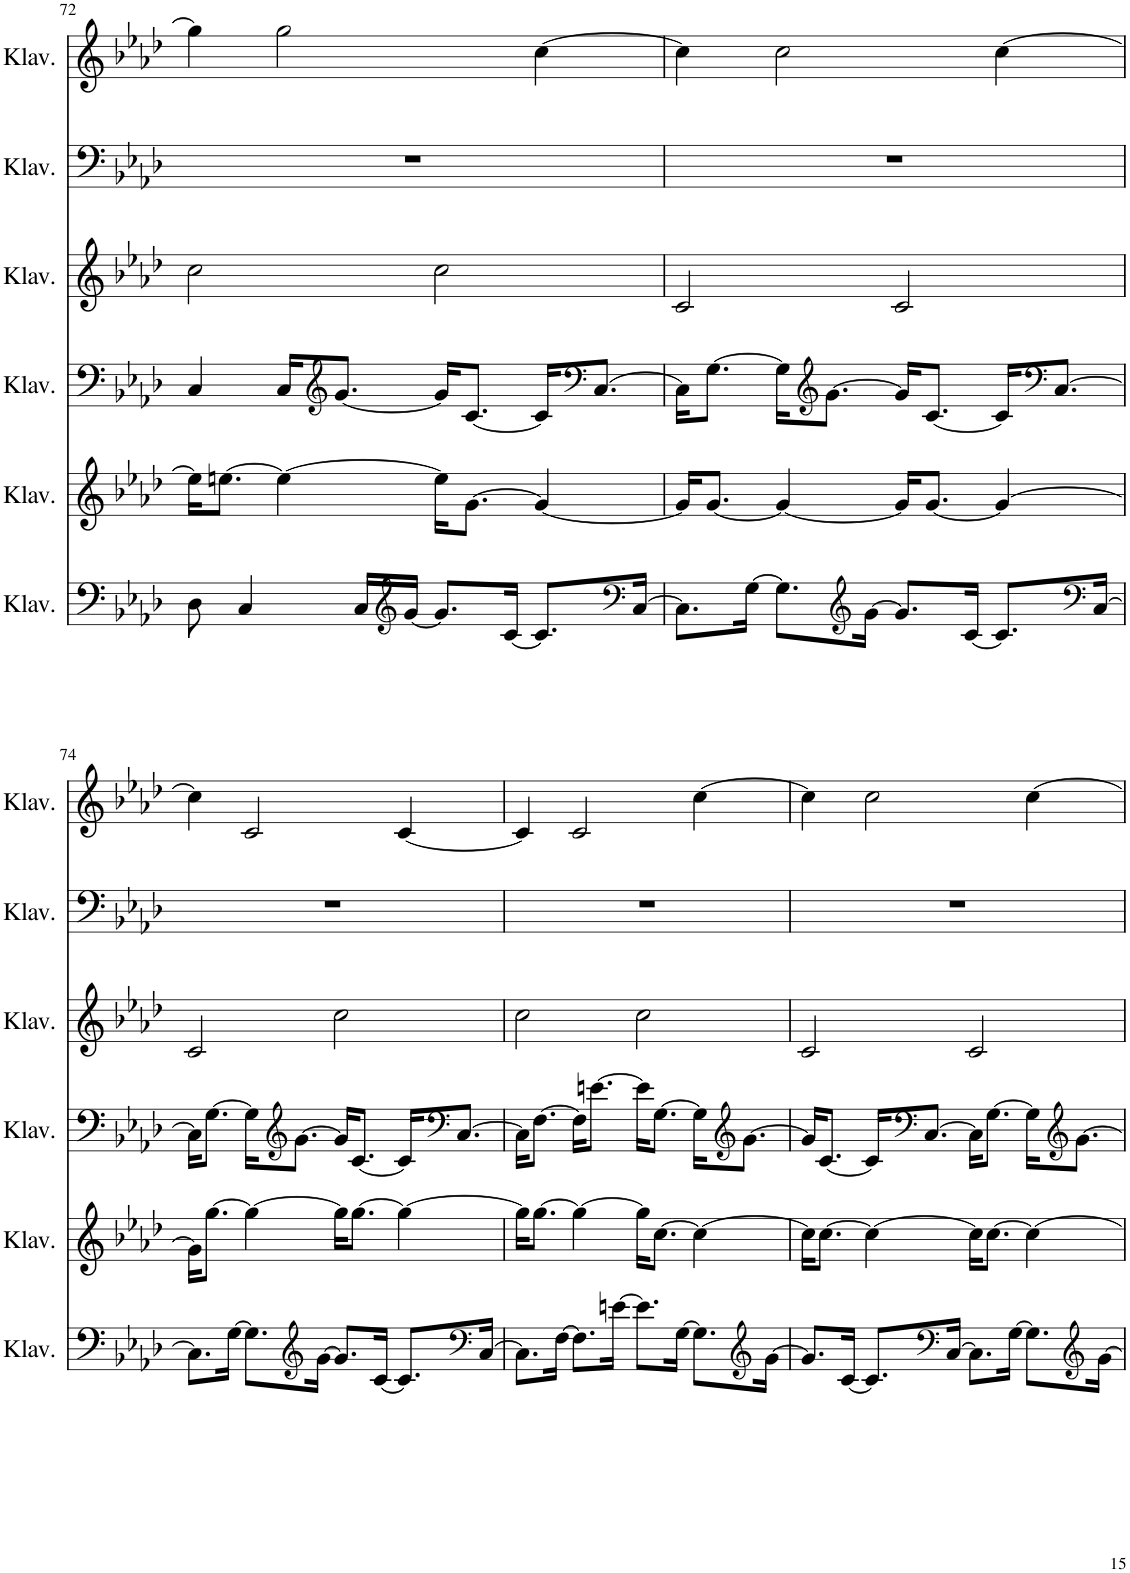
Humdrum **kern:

**kern	**kern	**kern	**kern	**kern	**kern
*part6	*part5	*part4	*part3	*part2	*part1
*staff6	*staff5	*staff4	*staff3	*staff2	*staff1
*I"Klavier	*I"Klavier	*I"Klavier	*I"Klavier	*I"Klavier	*I"Klavier
*I'Klav.	*I'Klav.	*I'Klav.	*I'Klav.	*I'Klav.	*I'Klav.
!!LO:PB:g=z
*clefF4	*clefG2	*clefF4	*clefG2	*clefF4	*clefG2
*k[b-e-a-d-]	*k[b-e-a-d-]	*k[b-e-a-d-]	*k[b-e-a-d-]	*k[b-e-a-d-]	*k[b-e-a-d-]
*M4/4	*M4/4	*M4/4	*M4/4	*M4/4	*M4/4
=72	=72	=72	=72	=72	=72
8D-\	16ee\KL]	4C/	2cc\	1r	4gg\]
.	[8.een\J	.	.	.	.
4C/	.	.	.	.	.
.	4ee\_	16C/KL	.	.	2gg\
*	*	*clefG2	*	*	*
.	.	[8.g/J	.	.	.
16C/LL	.	.	.	.	.
*clefG2	*	*	*	*	*
[16g/JJ	.	.	.	.	.
8.g/L]	16ee\KL]	16g/KL]	2cc\	.	.
.	[8.g\J	[8.c/J	.	.	.
[16c/Jk	.	.	.	.	.
8.c/L]	4g/_	16c/KL]	.	.	[4cc\
*	*	*clefF4	*	*	*
.	.	[8.C/J	.	.	.
*clefF4	*	*	*	*	*
[16C/Jk	.	.	.	.	.
=73	=73	=73	=73	=73	=73
8.C\L]	16g/KL]	16C\KL]	2c/	1r	4cc\]
.	[8.g/J	[8.G\J	.	.	.
[16G\Jk	.	.	.	.	.
8.G\L]	4g/_	16G\KL]	.	.	2cc\
*	*	*clefG2	*	*	*
.	.	[8.g\J	.	.	.
*clefG2	*	*	*	*	*
[16g\Jk	.	.	.	.	.
8.g/L]	16g/KL]	16g/KL]	2c/	.	.
.	[8.g/J	[8.c/J	.	.	.
[16c/Jk	.	.	.	.	.
8.c/L]	4g/_	16c/KL]	.	.	[4cc\
*	*	*clefF4	*	*	*
.	.	[8.C/J	.	.	.
*clefF4	*	*	*	*	*
[16C/Jk	.	.	.	.	.
!!LO:LB:g=z
=74	=74	=74	=74	=74	=74
8.C\L]	16g\KL]	16C\KL]	2c/	1r	4cc\]
.	[8.gg\J	[8.G\J	.	.	.
[16G\Jk	.	.	.	.	.
8.G\L]	4gg\_	16G\KL]	.	.	2c/
*	*	*clefG2	*	*	*
.	.	[8.g\J	.	.	.
*clefG2	*	*	*	*	*
[16g\Jk	.	.	.	.	.
8.g/L]	16gg\KL]	16g/KL]	2cc\	.	.
.	[8.gg\J	[8.c/J	.	.	.
[16c/Jk	.	.	.	.	.
8.c/L]	4gg\_	16c/KL]	.	.	[4c/
*	*	*clefF4	*	*	*
.	.	[8.C/J	.	.	.
*clefF4	*	*	*	*	*
[16C/Jk	.	.	.	.	.
=75	=75	=75	=75	=75	=75
8.C\L]	16gg\KL]	16C\KL]	2cc\	1r	4c/]
.	[8.gg\J	[8.F\J	.	.	.
[16F\Jk	.	.	.	.	.
8.F\L]	4gg\_	16F\KL]	.	.	2c/
.	.	[8.en\J	.	.	.
[16en\Jk	.	.	.	.	.
8.e\L]	16gg\KL]	16e\KL]	2cc\	.	.
.	[8.cc\J	[8.G\J	.	.	.
[16G\Jk	.	.	.	.	.
8.G\L]	4cc\_	16G\KL]	.	.	[4cc\
*	*	*clefG2	*	*	*
.	.	[8.g\J	.	.	.
*clefG2	*	*	*	*	*
[16g\Jk	.	.	.	.	.
=76	=76	=76	=76	=76	=76
8.g/L]	16cc\KL]	16g/KL]	2c/	1r	4cc\]
.	[8.cc\J	[8.c/J	.	.	.
[16c/Jk	.	.	.	.	.
8.c/L]	4cc\_	16c/KL]	.	.	2cc\
*	*	*clefF4	*	*	*
.	.	[8.C/J	.	.	.
*clefF4	*	*	*	*	*
[16C/Jk	.	.	.	.	.
8.C\L]	16cc\KL]	16C\KL]	2c/	.	.
.	[8.cc\J	[8.G\J	.	.	.
[16G\Jk	.	.	.	.	.
8.G\L]	4cc\_	16G\KL]	.	.	[4cc\
*	*	*clefG2	*	*	*
.	.	[8.g\J	.	.	.
*clefG2	*	*	*	*	*
[16g\Jk	.	.	.	.	.
=	=	=	=	=	=
*-	*-	*-	*-	*-	*-
